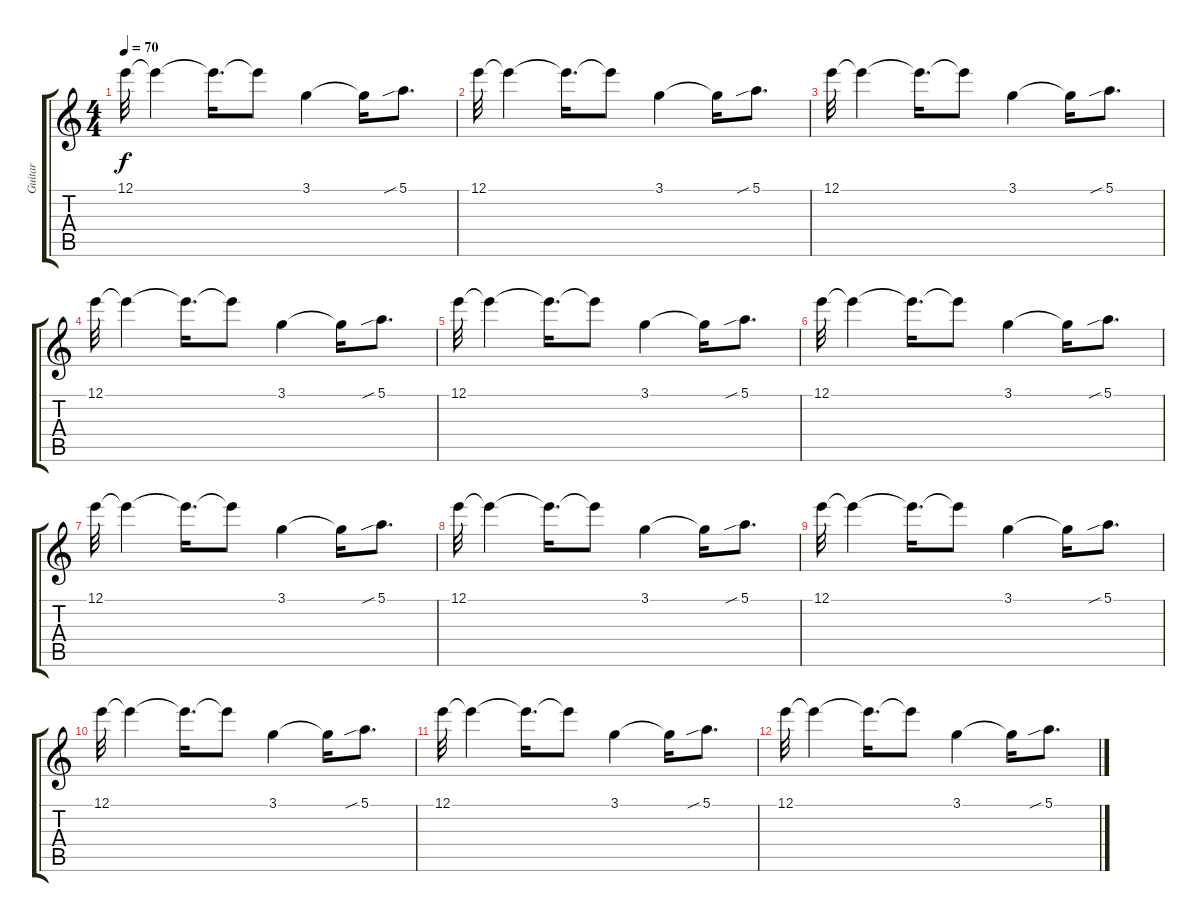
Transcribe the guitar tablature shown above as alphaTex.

\track ("Guitar" "Guitar") {instrument electricguitarclean}
\staff {score tabs}
\tuning (E4 B3 G3 D3 A2 E2) {hide}
\ts (4 4)
\tempo 70
\clef g2
\ks c
12.1.32{dy f} 12.1{t}.4 12.1{t}.16{d} 12.1{t}.8 3.1.4 3.1{t}.16 5.1{sib}.8{d} |
12.1.32 12.1{t}.4 12.1{t}.16{d} 12.1{t}.8 3.1.4 3.1{t}.16 5.1{sib}.8{d} |
12.1.32 12.1{t}.4 12.1{t}.16{d} 12.1{t}.8 3.1.4 3.1{t}.16 5.1{sib}.8{d} |
12.1.32 12.1{t}.4 12.1{t}.16{d} 12.1{t}.8 3.1.4 3.1{t}.16 5.1{sib}.8{d} |
12.1.32{volume 10} 12.1{t}.4 12.1{t}.16{d} 12.1{t}.8 3.1.4 3.1{t}.16 5.1{sib}.8{d} |
12.1.32{volume 8} 12.1{t}.4 12.1{t}.16{d} 12.1{t}.8 3.1.4 3.1{t}.16 5.1{sib}.8{d} |
12.1.32{volume 6} 12.1{t}.4 12.1{t}.16{d} 12.1{t}.8 3.1.4 3.1{t}.16 5.1{sib}.8{d} |
12.1.32{volume 4} 12.1{t}.4 12.1{t}.16{d} 12.1{t}.8 3.1.4 3.1{t}.16 5.1{sib}.8{d} |
12.1.32{volume 2} 12.1{t}.4 12.1{t}.16{d} 12.1{t}.8 3.1.4 3.1{t}.16 5.1{sib}.8{d} |
12.1.32{volume 1} 12.1{t}.4 12.1{t}.16{d} 12.1{t}.8 3.1.4 3.1{t}.16 5.1{sib}.8{d} |
12.1.32{volume 1} 12.1{t}.4 12.1{t}.16{d} 12.1{t}.8 3.1.4 3.1{t}.16 5.1{sib}.8{d} |
12.1.32 12.1{t}.4 12.1{t}.16{d} 12.1{t}.8 3.1.4 3.1{t}.16 5.1{sib}.8{d}
